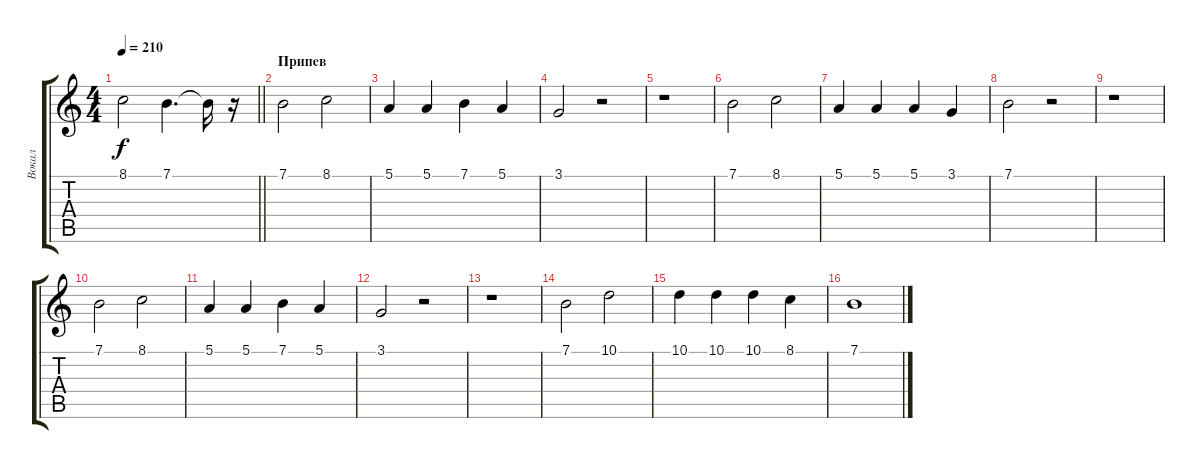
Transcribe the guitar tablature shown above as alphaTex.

\track ("Вокал" "Вокал") {instrument tenorsax}
\staff {score tabs}
\tuning (E4 B3 G3 D3 A2 E2) {hide}
\ts (4 4)
\tempo 210
\clef g2
\barLineRight lightlight
\ks c
8.1.2{dy f} 7.1.4{d} 7.1{t}.16 r.16 |
\section ("" "Припев")
7.1.2 8.1.2 |
5.1.4 5.1.4 7.1.4 5.1.4 |
3.1.2 r.2 |
r.1 |
7.1.2 8.1.2 |
5.1.4 5.1.4 5.1.4 3.1.4 |
7.1.2 r.2 |
r.1 |
7.1.2 8.1.2 |
5.1.4 5.1.4 7.1.4 5.1.4 |
3.1.2 r.2 |
r.1 |
7.1.2 10.1.2 |
10.1.4 10.1.4 10.1.4 8.1.4 |
7.1.1
